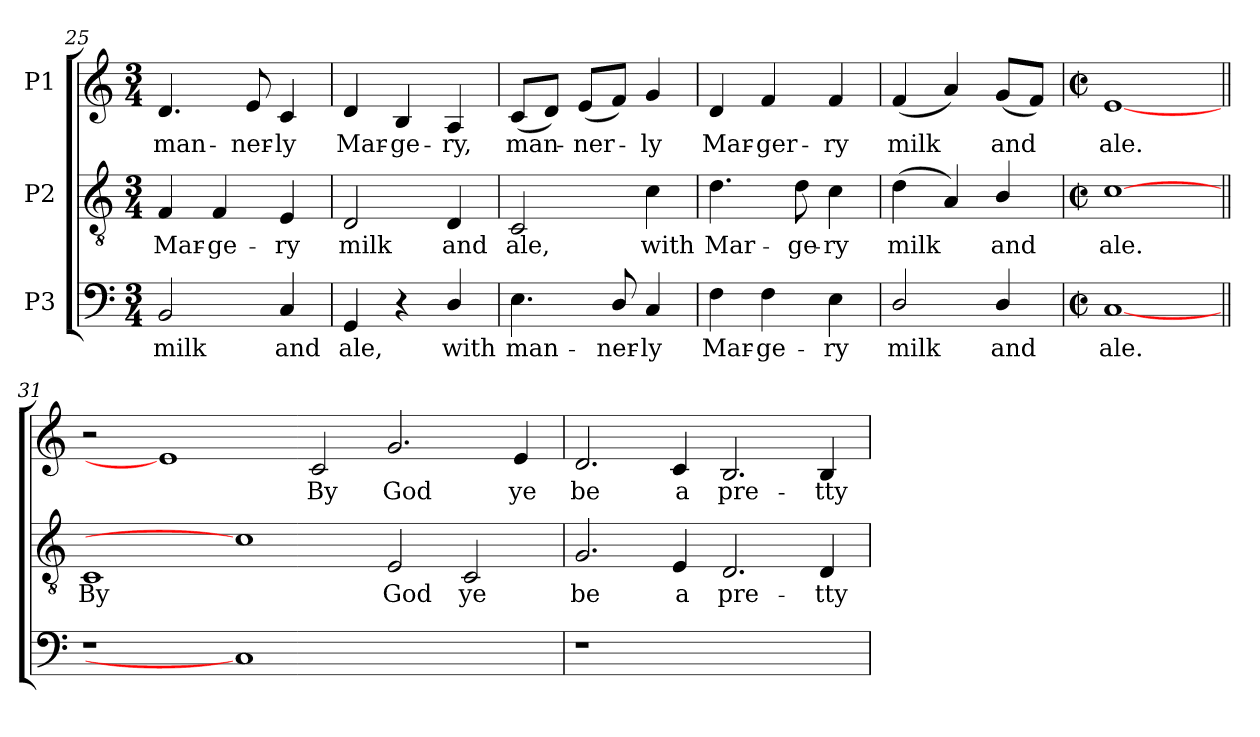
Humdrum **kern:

**kern	**text	**kern	**text	**kern	**text
*part3	*part3	*part2	*part2	*part1	*part1
*staff3	*staff3	*staff2	*staff2	*staff1	*staff1
*I"P3	*	*I"P2	*	*I"P1	*
*clefF4	*	*clefGv2	*	*clefG2	*
*	*	*ITrd7c12	*	*	*
*k[]	*	*k[]	*	*k[]	*
*C:	*	*C:	*	*C:	*
*M3/4	*	*M3/4	*	*M3/4	*
=25	=25	=25	=25	=25	=25
!	!LO:LY:b:color=#000000	!	!	!	!
!	!	!	!LO:LY:b:color=#000000	!	!
!	!	!	!	!	!LO:LY:b:color=#000000
2BBi/	milk	4FFi/	Mar-	4.di/	man-
!	!	!	!LO:LY:b:color=#000000	!	!
.	.	4FFi/	-ge-	.	.
!	!	!	!	!	!LO:LY:b:color=#000000
.	.	.	.	8ei/	-ner-
!	!LO:LY:b:color=#000000	!	!	!	!
!	!	!	!LO:LY:b:color=#000000	!	!
!	!	!	!	!	!LO:LY:b:color=#000000
4Ci/	and	4EEi/	-ry	4ci/	-ly
=26	=26	=26	=26	=26	=26
!	!LO:LY:b:color=#000000	!	!	!	!
!	!	!	!LO:LY:b:color=#000000	!	!
!	!	!	!	!	!LO:LY:b:color=#000000
4GGi/	ale,	2DDi/	milk	4di/	Mar-
!	!	!	!	!	!LO:LY:b:color=#000000
4r	.	.	.	4Bi/	-ge-
!	!LO:LY:b:color=#000000	!	!	!	!
!	!	!	!LO:LY:b:color=#000000	!	!
!	!	!	!	!	!LO:LY:b:color=#000000
4Di/	with	4DDi/	and	4Ai/	-ry,
=27	=27	=27	=27	=27	=27
!	!LO:LY:b:color=#000000	!	!	!	!
!	!	!	!LO:LY:b:color=#000000	!	!
!	!	!	!	!	!LO:LY:b:color=#000000
4.Ei\	man-	2CCi/	ale,	(8ci/L	man-
.	.	.	.	8di/J)	.
!	!	!	!	!	!LO:LY:b:color=#000000
.	.	.	.	(8ei/L	-ner-
!	!LO:LY:b:color=#000000	!	!	!	!
8Di/	-ner-	.	.	8fi/J)	.
!	!LO:LY:b:color=#000000	!	!	!	!
!	!	!	!LO:LY:b:color=#000000	!	!
!	!	!	!	!	!LO:LY:b:color=#000000
4Ci/	-ly	4Ci\	with	4gi/	-ly
=28	=28	=28	=28	=28	=28
!	!LO:LY:b:color=#000000	!	!	!	!
!	!	!	!LO:LY:b:color=#000000	!	!
!	!	!	!	!	!LO:LY:b:color=#000000
4Fi\	Mar-	4.Di\	Mar-	4di/	Mar-
!	!LO:LY:b:color=#000000	!	!	!	!
!	!	!	!	!	!LO:LY:b:color=#000000
4Fi\	-ge-	.	.	4fi/	-ger-
!	!	!	!LO:LY:b:color=#000000	!	!
.	.	8Di\	-ge-	.	.
!	!LO:LY:b:color=#000000	!	!	!	!
!	!	!	!LO:LY:b:color=#000000	!	!
!	!	!	!	!	!LO:LY:b:color=#000000
4Ei\	-ry	4Ci\	-ry	4fi/	-ry
!!LO:LB:g=z
=29	=29	=29	=29	=29	=29
!	!LO:LY:b:color=#000000	!	!	!	!
!	!	!	!LO:LY:b:color=#000000	!	!
!	!	!	!	!	!LO:LY:b:color=#000000
2Di/	milk	(4Di\	milk	(4fi/	milk
.	.	4AAi/)	.	4ai/)	.
!	!LO:LY:b:color=#000000	!	!	!	!
!	!	!	!LO:LY:b:color=#000000	!	!
!	!	!	!	!	!LO:LY:b:color=#000000
4Di/	and	4BBi/	and	(8gi/L	and
.	.	.	.	8fi/J)	.
=30	=30	=30	=30	=30	=30
*M2/2	*	*M2/2	*	*M2/2	*
*met(c|)	*	*met(c|)	*	*met(c|)	*
!	!LO:LY:b:color=#000000	!	!	!	!
!	!	!	!LO:LY:b:color=#000000	!	!
!	!	!	!	!	!LO:LY:b:color=#000000
[1Ci	ale.	[1Ci	ale.	[1ei	ale.
=31||	=31||	=31||	=31||	=31||	=31||
!LO:N:vis=1	!	!	!	!	!
!	!	!	!LO:LY:b:color=#000000	!	!
1r	.	1CCi	By	2r	.
.	.	.	.	1ei]	.
1Ci]	.	1Ci]	.	.	.
!	!	!	!	!	!LO:LY:b:color=#000000
.	.	.	.	2ci/	By
!	!	!	!LO:LY:b:color=#000000	!	!
!	!	!	!	!	!LO:LY:b:color=#000000
1ryy	.	2EEi/	God	2.gi/	God
!	!	!	!LO:LY:b:color=#000000	!	!
.	.	2CCi/	ye	.	.
!	!	!	!	!	!LO:LY:b:color=#000000
.	.	.	.	4ei/	ye
=32	=32	=32	=32	=32	=32
!LO:N:vis=1	!	!	!	!	!
!	!	!	!LO:LY:b:color=#000000	!	!
!	!	!	!	!	!LO:LY:b:color=#000000
1r	.	2.GGi/	be	2.di/	be
!	!	!	!LO:LY:b:color=#000000	!	!
!	!	!	!	!	!LO:LY:b:color=#000000
.	.	4EEi/	a	4ci/	a
!	!	!	!LO:LY:b:color=#000000	!	!
!	!	!	!	!	!LO:LY:b:color=#000000
1ryy	.	2.DDi/	pre-	2.Bi/	pre-
!	!	!	!LO:LY:b:color=#000000	!	!
!	!	!	!	!	!LO:LY:b:color=#000000
.	.	4DDi/	-tty	4Bi/	-tty
=	=	=	=	=	=
*-	*-	*-	*-	*-	*-
